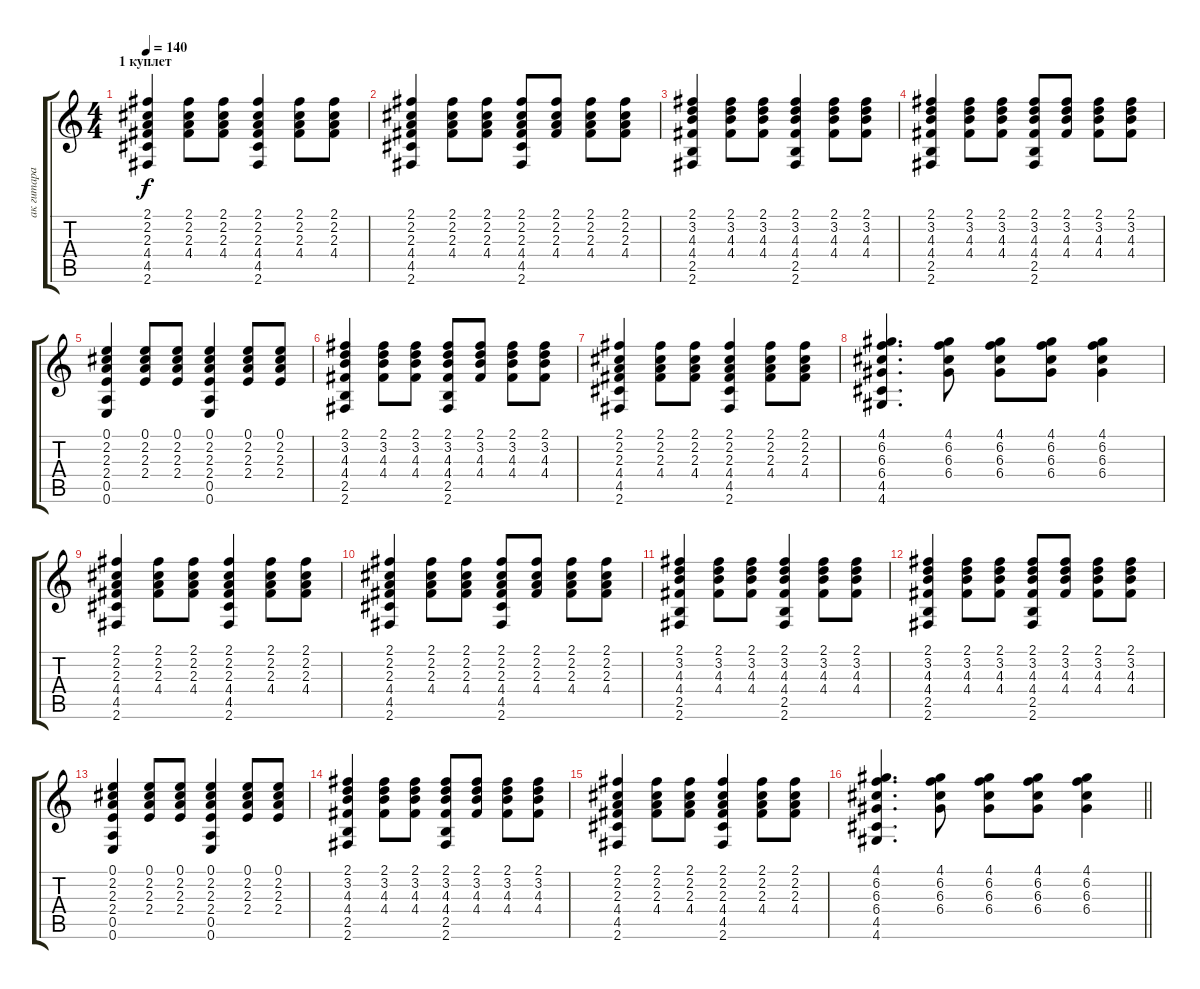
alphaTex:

\track ("ак гитара" "ак гитара") {instrument acousticguitarsteel}
\staff {score tabs}
\tuning (E4 B3 G3 D3 A2 E2) {hide}
\ts (4 4)
\section ("" "1 куплет")
\tempo 140
\clef g2
\ks c
(2.1 2.2 2.3 4.4 4.5 2.6).4{dy f} (2.1 2.2 2.3 4.4).8 (2.1 2.2 2.3 4.4).8 (2.1 2.2 2.3 4.4 4.5 2.6).4 (2.1 2.2 2.3 4.4).8 (2.1 2.2 2.3 4.4).8 |
(2.1 2.2 2.3 4.4 4.5 2.6).4 (2.1 2.2 2.3 4.4).8 (2.1 2.2 2.3 4.4).8 (2.1 2.2 2.3 4.4 4.5 2.6).8 (2.1 2.2 2.3 4.4).8 (2.1 2.2 2.3 4.4).8 (2.1 2.2 2.3 4.4).8 |
(2.1 3.2 4.3 4.4 2.5 2.6).4 (2.1 3.2 4.3 4.4).8 (2.1 3.2 4.3 4.4).8 (2.1 3.2 4.3 4.4 2.5 2.6).4 (2.1 3.2 4.3 4.4).8 (2.1 3.2 4.3 4.4).8 |
(2.1 3.2 4.3 4.4 2.5 2.6).4 (2.1 3.2 4.3 4.4).8 (2.1 3.2 4.3 4.4).8 (2.1 3.2 4.3 4.4 2.5 2.6).8 (2.1 3.2 4.3 4.4).8 (2.1 3.2 4.3 4.4).8 (2.1 3.2 4.3 4.4).8 |
(0.1 2.2 2.3 2.4 0.5 0.6).4 (0.1 2.2 2.3 2.4).8 (0.1 2.2 2.3 2.4).8 (0.1 2.2 2.3 2.4 0.5 0.6).4 (0.1 2.2 2.3 2.4).8 (0.1 2.2 2.3 2.4).8 |
(2.1 3.2 4.3 4.4 2.5 2.6).4 (2.1 3.2 4.3 4.4).8 (2.1 3.2 4.3 4.4).8 (2.1 3.2 4.3 4.4 2.5 2.6).8 (2.1 3.2 4.3 4.4).8 (2.1 3.2 4.3 4.4).8 (2.1 3.2 4.3 4.4).8 |
(2.1 2.2 2.3 4.4 4.5 2.6).4 (2.1 2.2 2.3 4.4).8 (2.1 2.2 2.3 4.4).8 (2.1 2.2 2.3 4.4 4.5 2.6).4 (2.1 2.2 2.3 4.4).8 (2.1 2.2 2.3 4.4).8 |
(4.1 6.2 6.3 6.4 4.5 4.6).4{d} (4.1 6.2 6.3 6.4).8 (4.1 6.2 6.3 6.4).8 (4.1 6.2 6.3 6.4).8 (4.1 6.2 6.3 6.4).4 |
(2.1 2.2 2.3 4.4 4.5 2.6).4 (2.1 2.2 2.3 4.4).8 (2.1 2.2 2.3 4.4).8 (2.1 2.2 2.3 4.4 4.5 2.6).4 (2.1 2.2 2.3 4.4).8 (2.1 2.2 2.3 4.4).8 |
(2.1 2.2 2.3 4.4 4.5 2.6).4 (2.1 2.2 2.3 4.4).8 (2.1 2.2 2.3 4.4).8 (2.1 2.2 2.3 4.4 4.5 2.6).8 (2.1 2.2 2.3 4.4).8 (2.1 2.2 2.3 4.4).8 (2.1 2.2 2.3 4.4).8 |
(2.1 3.2 4.3 4.4 2.5 2.6).4 (2.1 3.2 4.3 4.4).8 (2.1 3.2 4.3 4.4).8 (2.1 3.2 4.3 4.4 2.5 2.6).4 (2.1 3.2 4.3 4.4).8 (2.1 3.2 4.3 4.4).8 |
(2.1 3.2 4.3 4.4 2.5 2.6).4 (2.1 3.2 4.3 4.4).8 (2.1 3.2 4.3 4.4).8 (2.1 3.2 4.3 4.4 2.5 2.6).8 (2.1 3.2 4.3 4.4).8 (2.1 3.2 4.3 4.4).8 (2.1 3.2 4.3 4.4).8 |
(0.1 2.2 2.3 2.4 0.5 0.6).4 (0.1 2.2 2.3 2.4).8 (0.1 2.2 2.3 2.4).8 (0.1 2.2 2.3 2.4 0.5 0.6).4 (0.1 2.2 2.3 2.4).8 (0.1 2.2 2.3 2.4).8 |
(2.1 3.2 4.3 4.4 2.5 2.6).4 (2.1 3.2 4.3 4.4).8 (2.1 3.2 4.3 4.4).8 (2.1 3.2 4.3 4.4 2.5 2.6).8 (2.1 3.2 4.3 4.4).8 (2.1 3.2 4.3 4.4).8 (2.1 3.2 4.3 4.4).8 |
(2.1 2.2 2.3 4.4 4.5 2.6).4 (2.1 2.2 2.3 4.4).8 (2.1 2.2 2.3 4.4).8 (2.1 2.2 2.3 4.4 4.5 2.6).4 (2.1 2.2 2.3 4.4).8 (2.1 2.2 2.3 4.4).8 |
\barLineRight lightlight
(4.1 6.2 6.3 6.4 4.5 4.6).4{d} (4.1 6.2 6.3 6.4).8 (4.1 6.2 6.3 6.4).8 (4.1 6.2 6.3 6.4).8 (4.1 6.2 6.3 6.4).4
